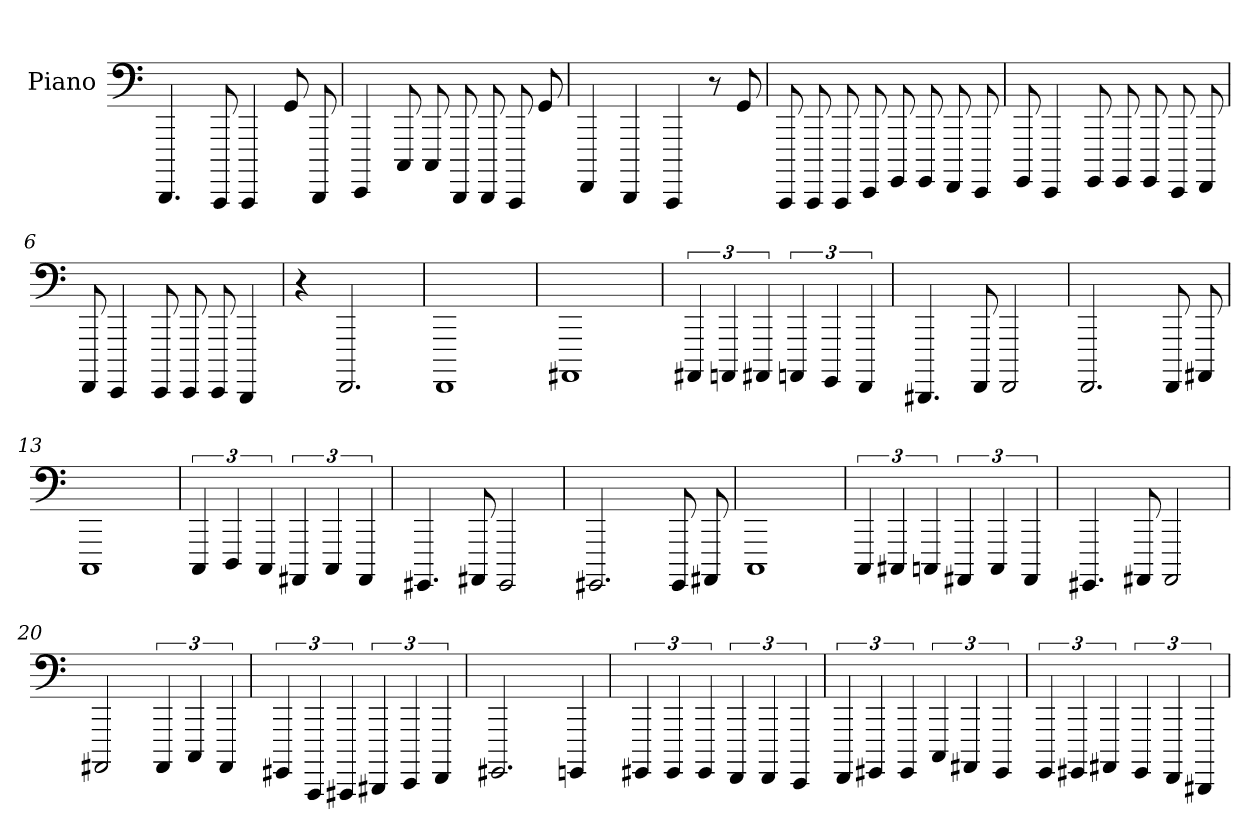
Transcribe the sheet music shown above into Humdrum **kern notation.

**kern
*part1
*staff1
*I"Piano
*I'Pno.
=1
4.DDDD
8CCCC
4CCCC
8AAAAA
8DDDD
=2
4EEEE
8CCC
8CCC
8DDDD
8DDDD
8CCCC
8AAAAA
=3
4FFFF
4DDDD
4CCCC
8r
8AAAAA
=4
8CCCC
8CCCC
8CCCC
8EEEE
8GGGG
8GGGG
8FFFF
8EEEE
=5
8GGGG
4EEEE
8GGGG
8GGGG
8GGGG
8EEEE
8FFFF
=6
8FFFF
4EEEE
8EEEE
8EEEE
8EEEE
4DDDD
=7
4r
2.FFFF
=8
1FFFF
=9
1AAAA#
=10
6AAAA#
6AAAA
6AAAA#
6AAAA
6GGGG
6FFFF
=11
4.DDDD#
8FFFF
2FFFF
=12
2.FFFF
8FFFF
8AAAA#
=13
1CCC
=14
6CCC
6DDD
6CCC
6AAAA#
6CCC
6AAAA#
=15
4.GGGG#
8AAAA#
2GGGG#
=16
2.GGGG#
8GGGG#
8AAAA#
=17
1CCC
=18
6CCC
6CCC#
6CCC
6AAAA#
6CCC
6AAAA#
=19
4.GGGG#
8AAAA#
2AAAA#
=20
2AAAA#
6AAAA#
6CCC
6AAAA#
=21
6GGGG#
6CCCC
6CCCC#
6DDDD#
6EEEE
6FFFF
=22
2.GGGG#
4GGGG
=23
6GGGG#
6GGGG#
6GGGG#
6FFFF
6FFFF
6EEEE
=24
6FFFF
6GGGG#
6GGGG#
6CCC
6AAAA#
6GGGG#
=25
6GGGG
6GGGG#
6AAAA#
6GGGG#
6FFFF
6DDDD#
=
*-
